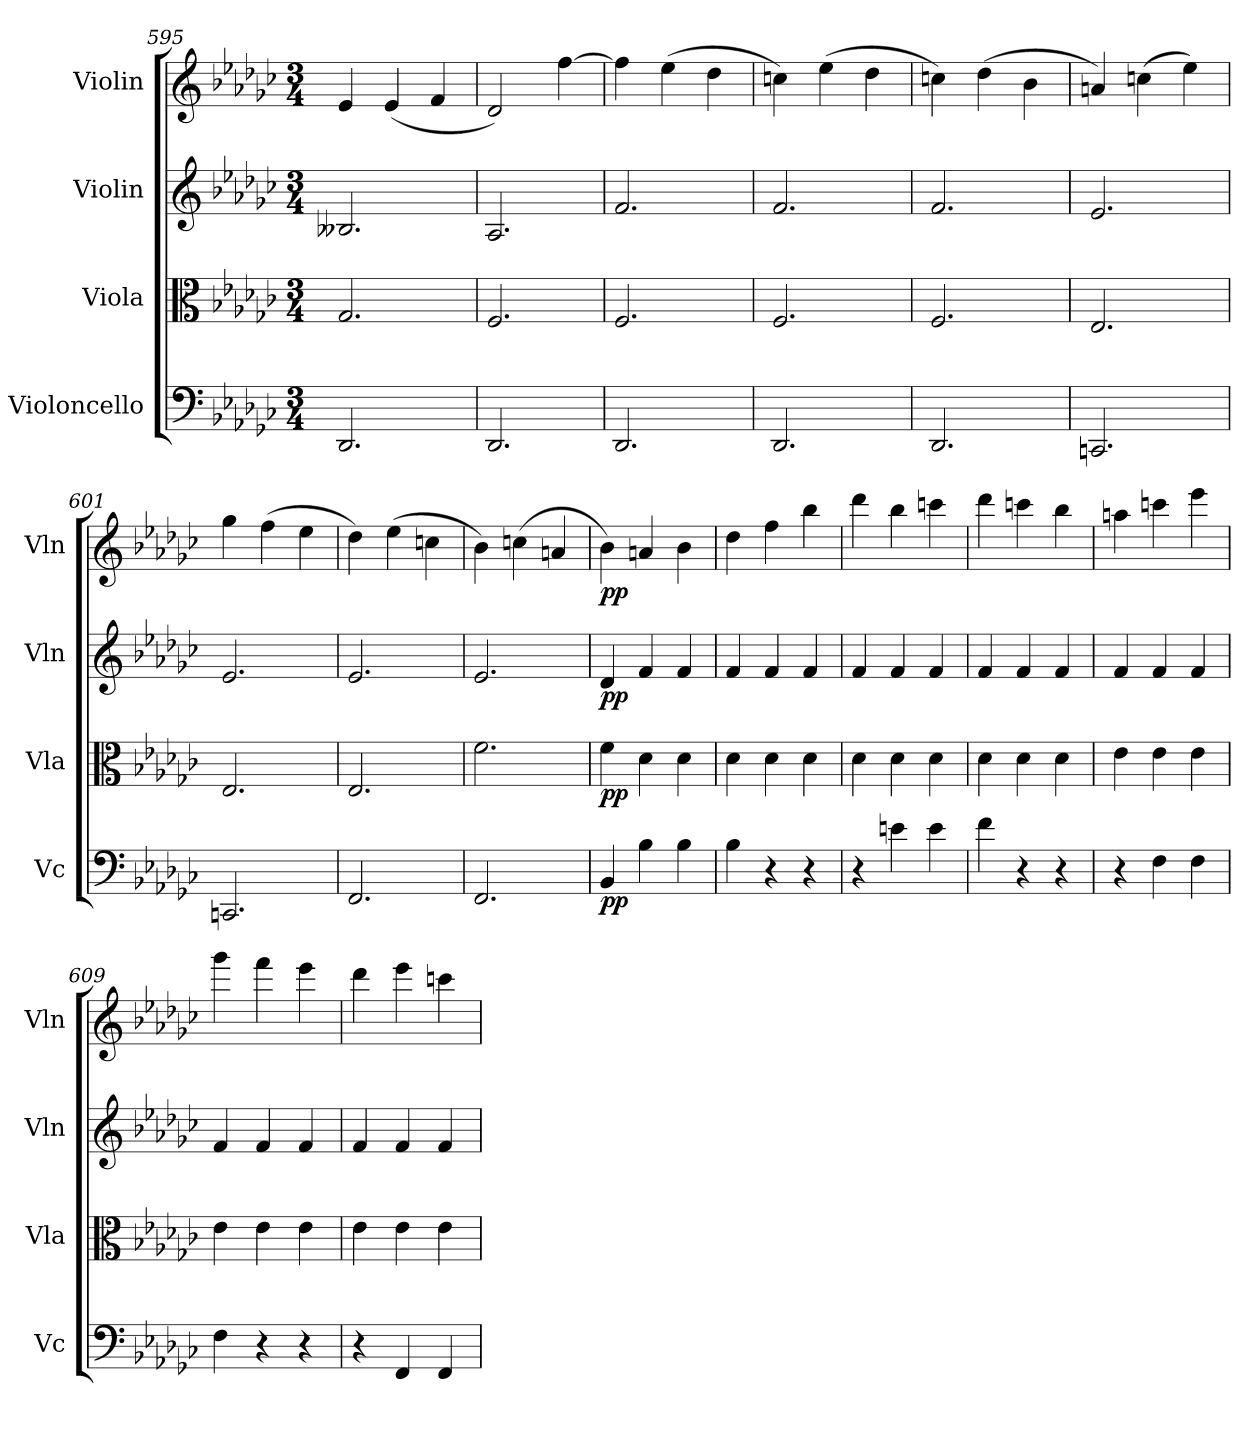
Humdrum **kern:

**kern	**dynam	**kern	**dynam	**kern	**dynam	**kern	**dynam
*part4	*part4	*part3	*part3	*part2	*part2	*part1	*part1
*staff4	*staff4	*staff3	*staff3	*staff2	*staff2	*staff1	*staff1
*I"Violoncello	*	*I"Viola	*	*I"Violin	*	*I"Violin	*
*I'Vc	*	*I'Vla	*	*I'Vln	*	*I'Vln	*
*clefF4	*	*clefC3	*	*clefG2	*	*clefG2	*
*k[b-e-a-d-g-c-]	*	*k[b-e-a-d-g-c-]	*	*k[b-e-a-d-g-c-]	*	*k[b-e-a-d-g-c-]	*
*M3/4	*	*M3/4	*	*M3/4	*	*M3/4	*
=595	=595	=595	=595	=595	=595	=595	=595
2.DD-	.	2.G-	.	2.B--X	.	4e-	.
.	.	.	.	.	.	(4e-	.
.	.	.	.	.	.	4f	.
=596	=596	=596	=596	=596	=596	=596	=596
2.DD-	.	2.F	.	2.A-	.	2d-)	.
.	.	.	.	.	.	[4ff	.
=597	=597	=597	=597	=597	=597	=597	=597
2.DD-	.	2.F	.	2.f	.	4ff]	.
.	.	.	.	.	.	(4ee-	.
.	.	.	.	.	.	4dd-	.
=598	=598	=598	=598	=598	=598	=598	=598
2.DD-	.	2.F	.	2.f	.	4ccn)	.
.	.	.	.	.	.	(4ee-	.
.	.	.	.	.	.	4dd-	.
=599	=599	=599	=599	=599	=599	=599	=599
2.DD-	.	2.F	.	2.f	.	4ccn)	.
.	.	.	.	.	.	(4dd-	.
.	.	.	.	.	.	4b-	.
=600	=600	=600	=600	=600	=600	=600	=600
2.CCn	.	2.E-	.	2.e-	.	4an)	.
.	.	.	.	.	.	(4ccn	.
.	.	.	.	.	.	4ee-)	.
=601	=601	=601	=601	=601	=601	=601	=601
2.CCn	.	2.E-	.	2.e-	.	4gg-	.
.	.	.	.	.	.	(4ff	.
.	.	.	.	.	.	4ee-	.
=602	=602	=602	=602	=602	=602	=602	=602
2.FF	.	2.E-	.	2.e-	.	4dd-)	.
.	.	.	.	.	.	(4ee-	.
.	.	.	.	.	.	4ccn	.
=603	=603	=603	=603	=603	=603	=603	=603
2.FF	.	2.f	.	2.e-	.	4b-)	.
.	.	.	.	.	.	(4ccn	.
.	.	.	.	.	.	4an	.
=604	=604	=604	=604	=604	=604	=604	=604
4BB-	pp	4f	pp	4d-	pp	4b-)	pp
4B-	.	4d-	.	4f	.	4an	.
4B-	.	4d-	.	4f	.	4b-	.
=605	=605	=605	=605	=605	=605	=605	=605
4B-	.	4d-	.	4f	.	4dd-	.
4r	.	4d-	.	4f	.	4ff	.
4r	.	4d-	.	4f	.	4bb-	.
=606	=606	=606	=606	=606	=606	=606	=606
4r	.	4d-	.	4f	.	4ddd-	.
4en	.	4d-	.	4f	.	4bb-	.
4e	.	4d-	.	4f	.	4cccn	.
=607	=607	=607	=607	=607	=607	=607	=607
4f	.	4d-	.	4f	.	4ddd-	.
4r	.	4d-	.	4f	.	4cccn	.
4r	.	4d-	.	4f	.	4bb-	.
=608	=608	=608	=608	=608	=608	=608	=608
4r	.	4e-	.	4f	.	4aan	.
4F	.	4e-	.	4f	.	4cccn	.
4F	.	4e-	.	4f	.	4eee-	.
=609	=609	=609	=609	=609	=609	=609	=609
4F	.	4e-	.	4f	.	4ggg-	.
4r	.	4e-	.	4f	.	4fff	.
4r	.	4e-	.	4f	.	4eee-	.
=610	=610	=610	=610	=610	=610	=610	=610
4r	.	4e-	.	4f	.	4ddd-	.
4FF	.	4e-	.	4f	.	4eee-	.
4FF	.	4e-	.	4f	.	4cccn	.
=	=	=	=	=	=	=	=
*-	*-	*-	*-	*-	*-	*-	*-
